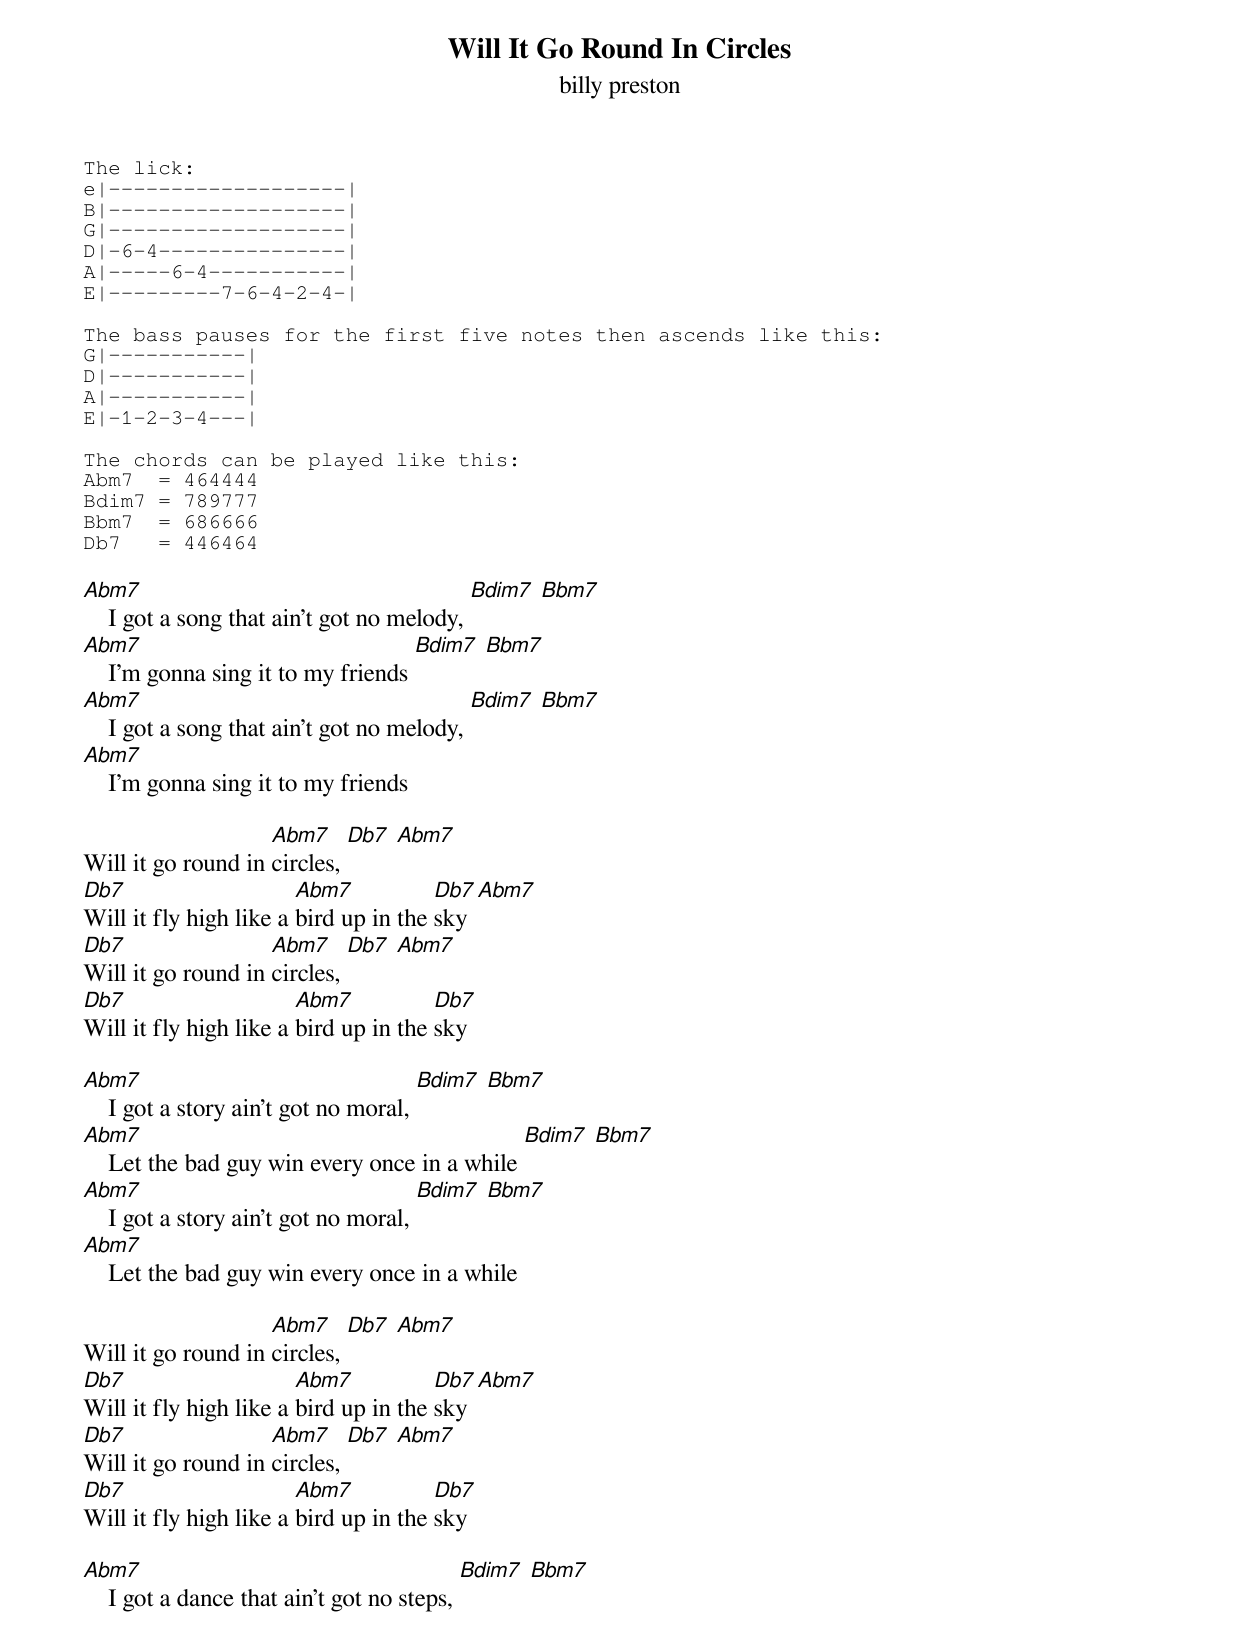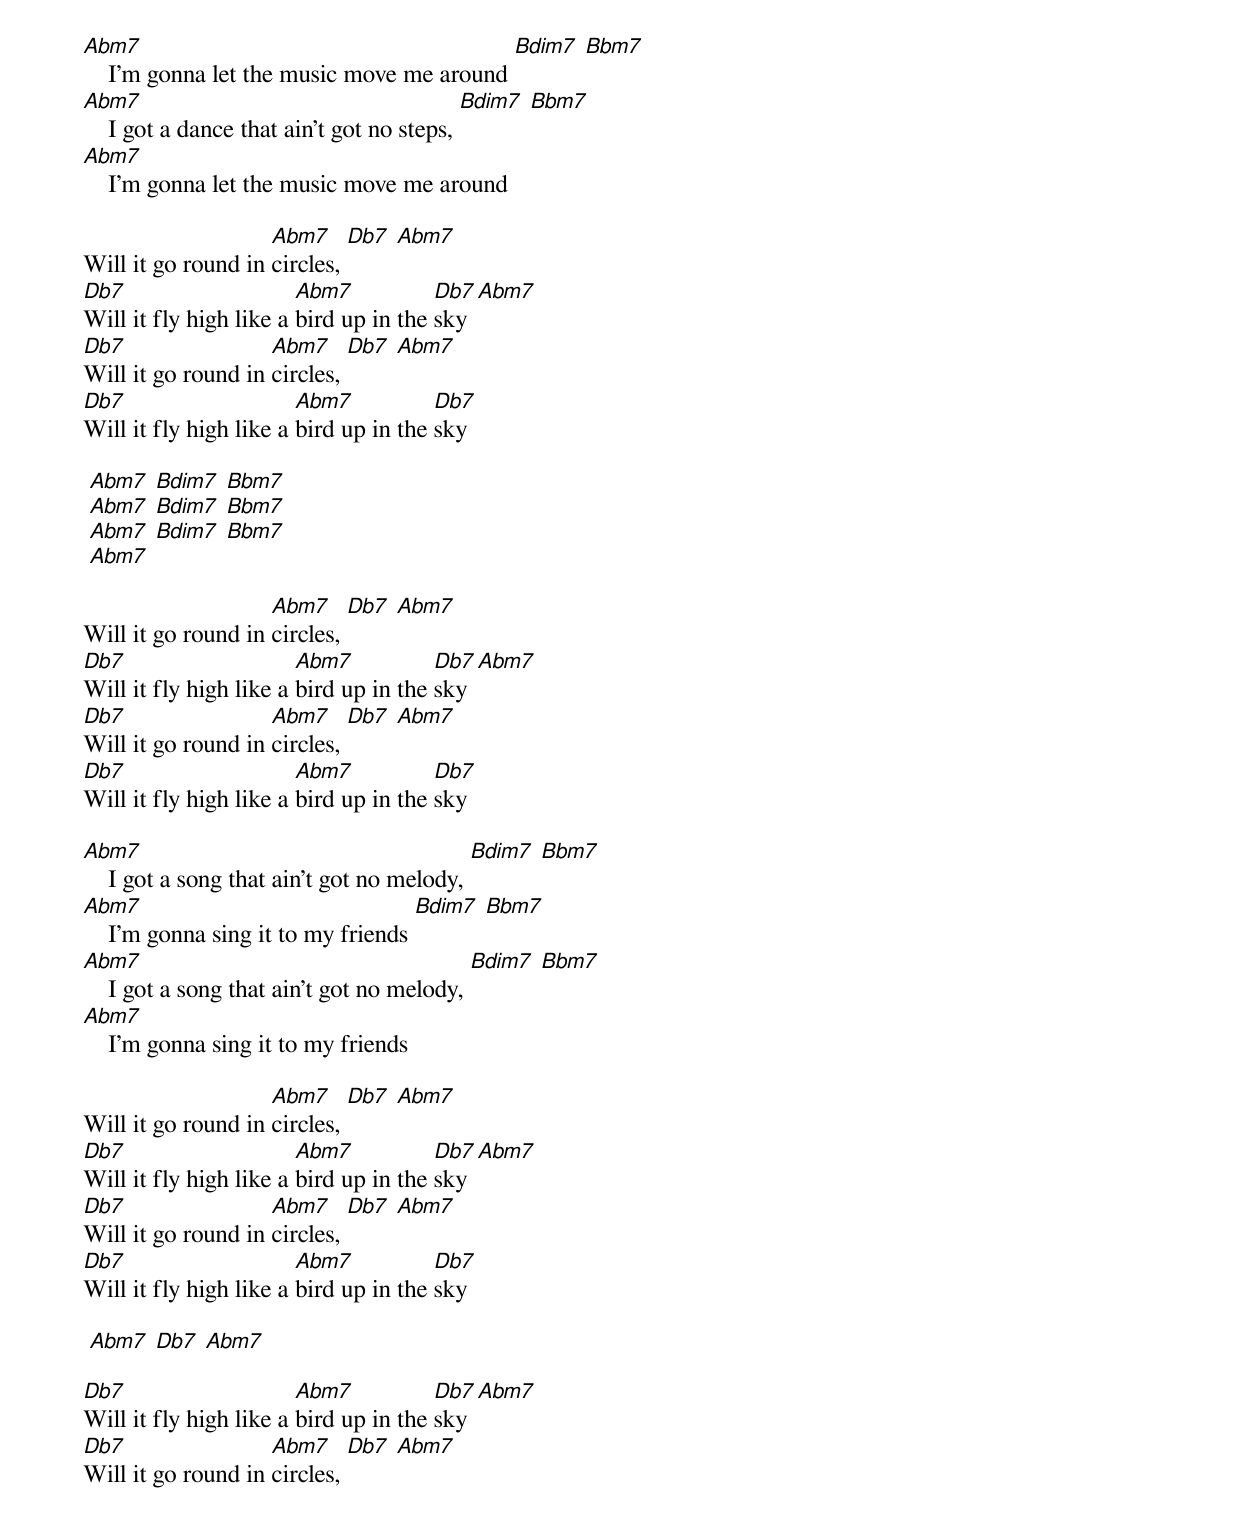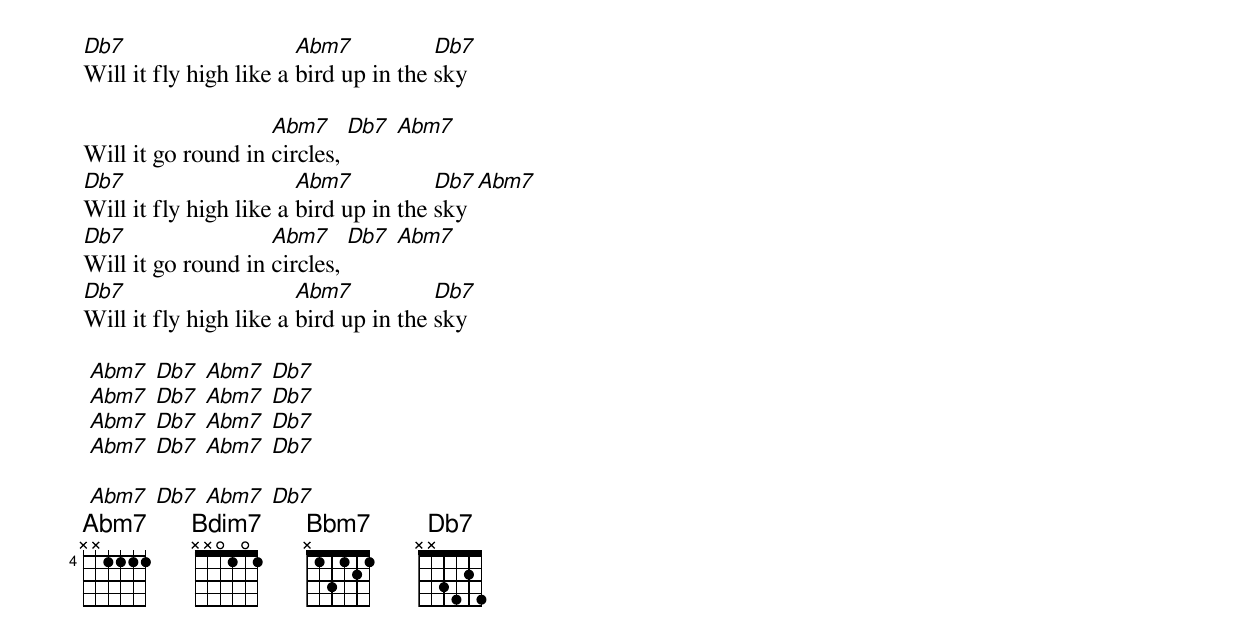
{title: Will It Go Round In Circles}
{subtitle: billy preston}

{sot}
The lick:
e|-------------------|
B|-------------------|
G|-------------------|
D|-6-4---------------|
A|-----6-4-----------|
E|---------7-6-4-2-4-|

The bass pauses for the first five notes then ascends like this:
G|-----------|
D|-----------|
A|-----------|
E|-1-2-3-4---|

The chords can be played like this:
Abm7  = 464444
Bdim7 = 789777
Bbm7  = 686666
Db7   = 446464
{eot}

[Abm7]    I got a song that ain't got no melody, [Bdim7] [Bbm7]
[Abm7]    I’m gonna sing it to my friends [Bdim7] [Bbm7]
[Abm7]    I got a song that ain't got no melody, [Bdim7] [Bbm7]
[Abm7]    I’m gonna sing it to my friends

Will it go round in [Abm7]circles, [Db7] [Abm7]
[Db7]Will it fly high like a [Abm7]bird up in the [Db7]sky [Abm7]
[Db7]Will it go round in [Abm7]circles, [Db7] [Abm7]
[Db7]Will it fly high like a [Abm7]bird up in the [Db7]sky

[Abm7]    I got a story ain't got no moral, [Bdim7] [Bbm7]
[Abm7]    Let the bad guy win every once in a while [Bdim7] [Bbm7]
[Abm7]    I got a story ain't got no moral, [Bdim7] [Bbm7]
[Abm7]    Let the bad guy win every once in a while

Will it go round in [Abm7]circles, [Db7] [Abm7]
[Db7]Will it fly high like a [Abm7]bird up in the [Db7]sky [Abm7]
[Db7]Will it go round in [Abm7]circles, [Db7] [Abm7]
[Db7]Will it fly high like a [Abm7]bird up in the [Db7]sky

[Abm7]    I got a dance that ain't got no steps, [Bdim7] [Bbm7]
[Abm7]    I'm gonna let the music move me around [Bdim7] [Bbm7]
[Abm7]    I got a dance that ain't got no steps, [Bdim7] [Bbm7]
[Abm7]    I'm gonna let the music move me around

Will it go round in [Abm7]circles, [Db7] [Abm7]
[Db7]Will it fly high like a [Abm7]bird up in the [Db7]sky [Abm7]
[Db7]Will it go round in [Abm7]circles, [Db7] [Abm7]
[Db7]Will it fly high like a [Abm7]bird up in the [Db7]sky

 [Abm7] [Bdim7] [Bbm7]
 [Abm7] [Bdim7] [Bbm7]
 [Abm7] [Bdim7] [Bbm7]
 [Abm7]

Will it go round in [Abm7]circles, [Db7] [Abm7]
[Db7]Will it fly high like a [Abm7]bird up in the [Db7]sky [Abm7]
[Db7]Will it go round in [Abm7]circles, [Db7] [Abm7]
[Db7]Will it fly high like a [Abm7]bird up in the [Db7]sky

[Abm7]    I got a song that ain't got no melody, [Bdim7] [Bbm7]
[Abm7]    I’m gonna sing it to my friends [Bdim7] [Bbm7]
[Abm7]    I got a song that ain't got no melody, [Bdim7] [Bbm7]
[Abm7]    I’m gonna sing it to my friends

Will it go round in [Abm7]circles, [Db7] [Abm7]
[Db7]Will it fly high like a [Abm7]bird up in the [Db7]sky [Abm7]
[Db7]Will it go round in [Abm7]circles, [Db7] [Abm7]
[Db7]Will it fly high like a [Abm7]bird up in the [Db7]sky

 [Abm7] [Db7] [Abm7]

[Db7]Will it fly high like a [Abm7]bird up in the [Db7]sky [Abm7]
[Db7]Will it go round in [Abm7]circles, [Db7] [Abm7]
[Db7]Will it fly high like a [Abm7]bird up in the [Db7]sky

Will it go round in [Abm7]circles, [Db7] [Abm7]
[Db7]Will it fly high like a [Abm7]bird up in the [Db7]sky [Abm7]
[Db7]Will it go round in [Abm7]circles, [Db7] [Abm7]
[Db7]Will it fly high like a [Abm7]bird up in the [Db7]sky

 [Abm7] [Db7] [Abm7] [Db7]
 [Abm7] [Db7] [Abm7] [Db7]
 [Abm7] [Db7] [Abm7] [Db7]
 [Abm7] [Db7] [Abm7] [Db7]

 [Abm7] [Db7] [Abm7] [Db7]
